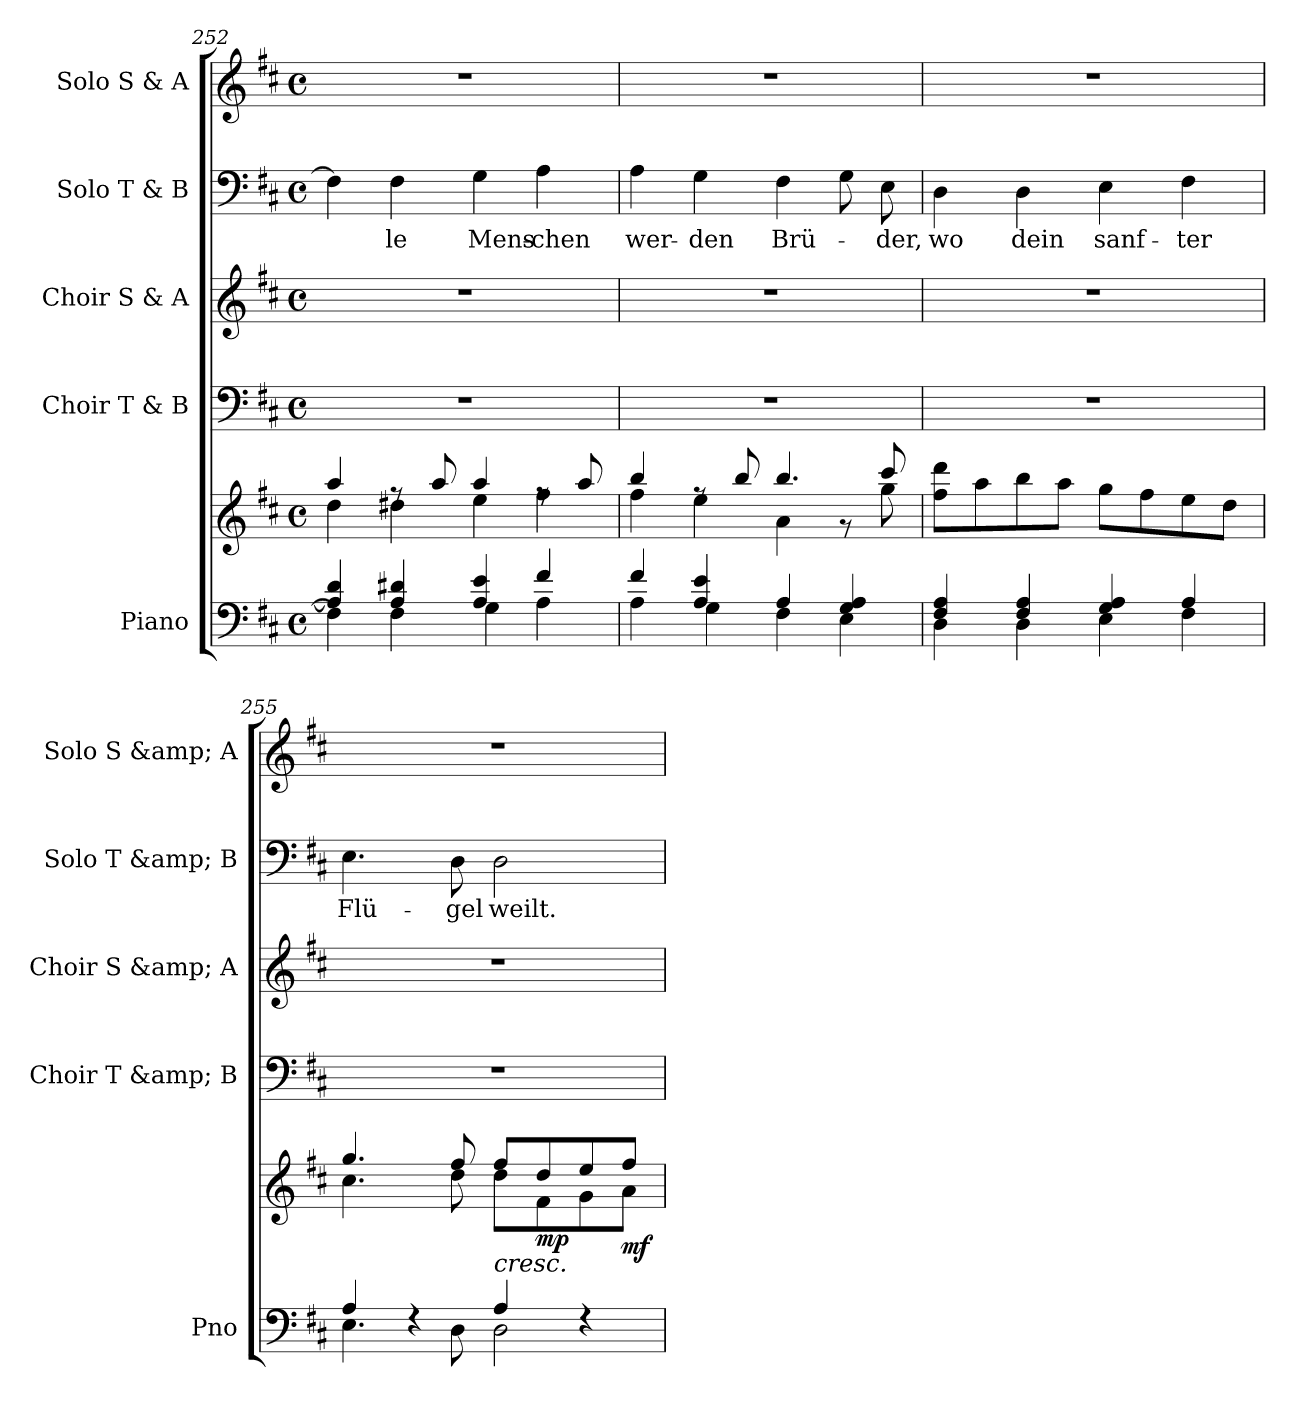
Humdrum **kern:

**kern	**kern	**dynam	**kern	**kern	**kern	**text	**kern
*part5	*part5	*part5	*part4	*part3	*part2	*part2	*part1
*staff6	*staff5	*staff5/6	*staff4	*staff3	*staff2	*staff2	*staff1
*I"Piano	*	*	*I"Choir T &amp; B	*I"Choir S &amp; A	*I"Solo T &amp; B	*	*I"Solo S &amp; A
*I'Pno	*	*	*I'Choir T &amp; B	*I'Choir S &amp; A	*I'Solo T &amp; B	*	*I'Solo S &amp; A
*clefF4	*clefG2	*	*clefF4	*clefG2	*clefF4	*	*clefG2
*k[f#c#]	*k[f#c#]	*	*k[f#c#]	*k[f#c#]	*k[f#c#]	*	*k[f#c#]
*M4/4	*M4/4	*	*M4/4	*M4/4	*M4/4	*	*M4/4
*met(c)	*met(c)	*	*met(c)	*met(c)	*met(c)	*	*met(c)
=252	=252	=252	=252	=252	=252	=252	=252
*^	*^	*	*	*	*	*	*
4A/] 4d/	4F#\]	4aa/	4dd\	.	1r	1r	4F#\]	.	1r
!	!	!	!	!	!	!	!	!LO:LY:b	!
4A/ 4d#X/	4F#\	8rff	4dd#X\	.	.	.	4F#\	-le	.
.	.	8aa/	.	.	.	.	.	.	.
!	!	!	!	!	!	!	!	!LO:LY:b	!
4A/ 4e/	4G\	4aa/	4ee\	.	.	.	4G\	Mens-	.
!	!	!	!	!	!	!	!	!LO:LY:b	!
4f#/	4A\	8rff	4ff#\	.	.	.	4A\	-chen	.
.	.	8aa/	.	.	.	.	.	.	.
=253	=253	=253	=253	=253	=253	=253	=253	=253	=253
!	!	!	!	!	!	!	!	!LO:LY:b	!
4f#/	4A\	4bb/	4ff#\	.	1r	1r	4A\	wer-	1r
!	!	!	!	!	!	!	!	!LO:LY:b	!
4A/ 4e/	4G\	8rff	4ee\	.	.	.	4G\	-den	.
.	.	8bb/	.	.	.	.	.	.	.
!	!	!	!	!	!	!	!	!LO:LY:b	!
4A/	4F#\	4.bb/	4a\	.	.	.	4F#\	Brü-	.
4G/ 4A/	4E\	.	8r	.	.	.	8G\	.	.
!	!	!	!	!	!	!	!	!LO:LY:b	!
.	.	8ccc#/	8gg\	.	.	.	8E\	-der,	.
!!LO:PB:g=z
=254	=254	=254	=254	=254	=254	=254	=254	=254	=254
!	!	!	!	!	!	!	!	!LO:LY:b	!
*	*	*v	*v	*	*	*	*	*	*
4F#/ 4A/	4D\	8ff#\ 8ddd\L	.	1r	1r	4D\	wo	1r
.	.	8aa\	.	.	.	.	.	.
!	!	!	!	!	!	!	!LO:LY:b	!
4F#/ 4A/	4D\	8bb\	.	.	.	4D\	dein	.
.	.	8aa\J	.	.	.	.	.	.
!	!	!	!	!	!	!	!LO:LY:b	!
4G/ 4A/	4E\	8gg\L	.	.	.	4E\	sanf-	.
.	.	8ff#\	.	.	.	.	.	.
!	!	!	!	!	!	!	!LO:LY:b	!
4A/	4F#\	8ee\	.	.	.	4F#\	-ter	.
.	.	8dd\J	.	.	.	.	.	.
!!LO:LB:g=z
=255	=255	=255	=255	=255	=255	=255	=255	=255
*	*	*^	*	*	*	*	*	*
!	!	!	!	!	!	!	!	!LO:LY:b	!
4A/	4.E\	4.gg/	4.cc#\	.	1r	1r	4.E\	Flü-	1r
4rF	.	.	.	.	.	.	.	.	.
!	!	!	!	!	!	!	!	!LO:LY:b	!
.	8D\	8ff#/	8dd\	.	.	.	8D\	-gel	.
!	!	!	!	!LO:HP:b	!	!	!	!LO:LY:b	!
4A/	2D\	8ff#/L	8dd\L	<	.	.	2D\	weilt.	.
!	!	!	!	!LO:DY:b	!	!	!	!	!
.	.	8dd/	8f#\	mp	.	.	.	.	.
4rF	.	8ee/	8g\	.	.	.	.	.	.
!	!	!	!	!LO:DY:b	!	!	!	!	!
.	.	8ff#/J	8a\J	mf	.	.	.	.	.
*v	*v	*	*	*	*	*	*	*	*
*	*v	*v	*	*	*	*	*	*
.	.	[	.	.	.	.	.
=	=	=	=	=	=	=	=
*-	*-	*-	*-	*-	*-	*-	*-
